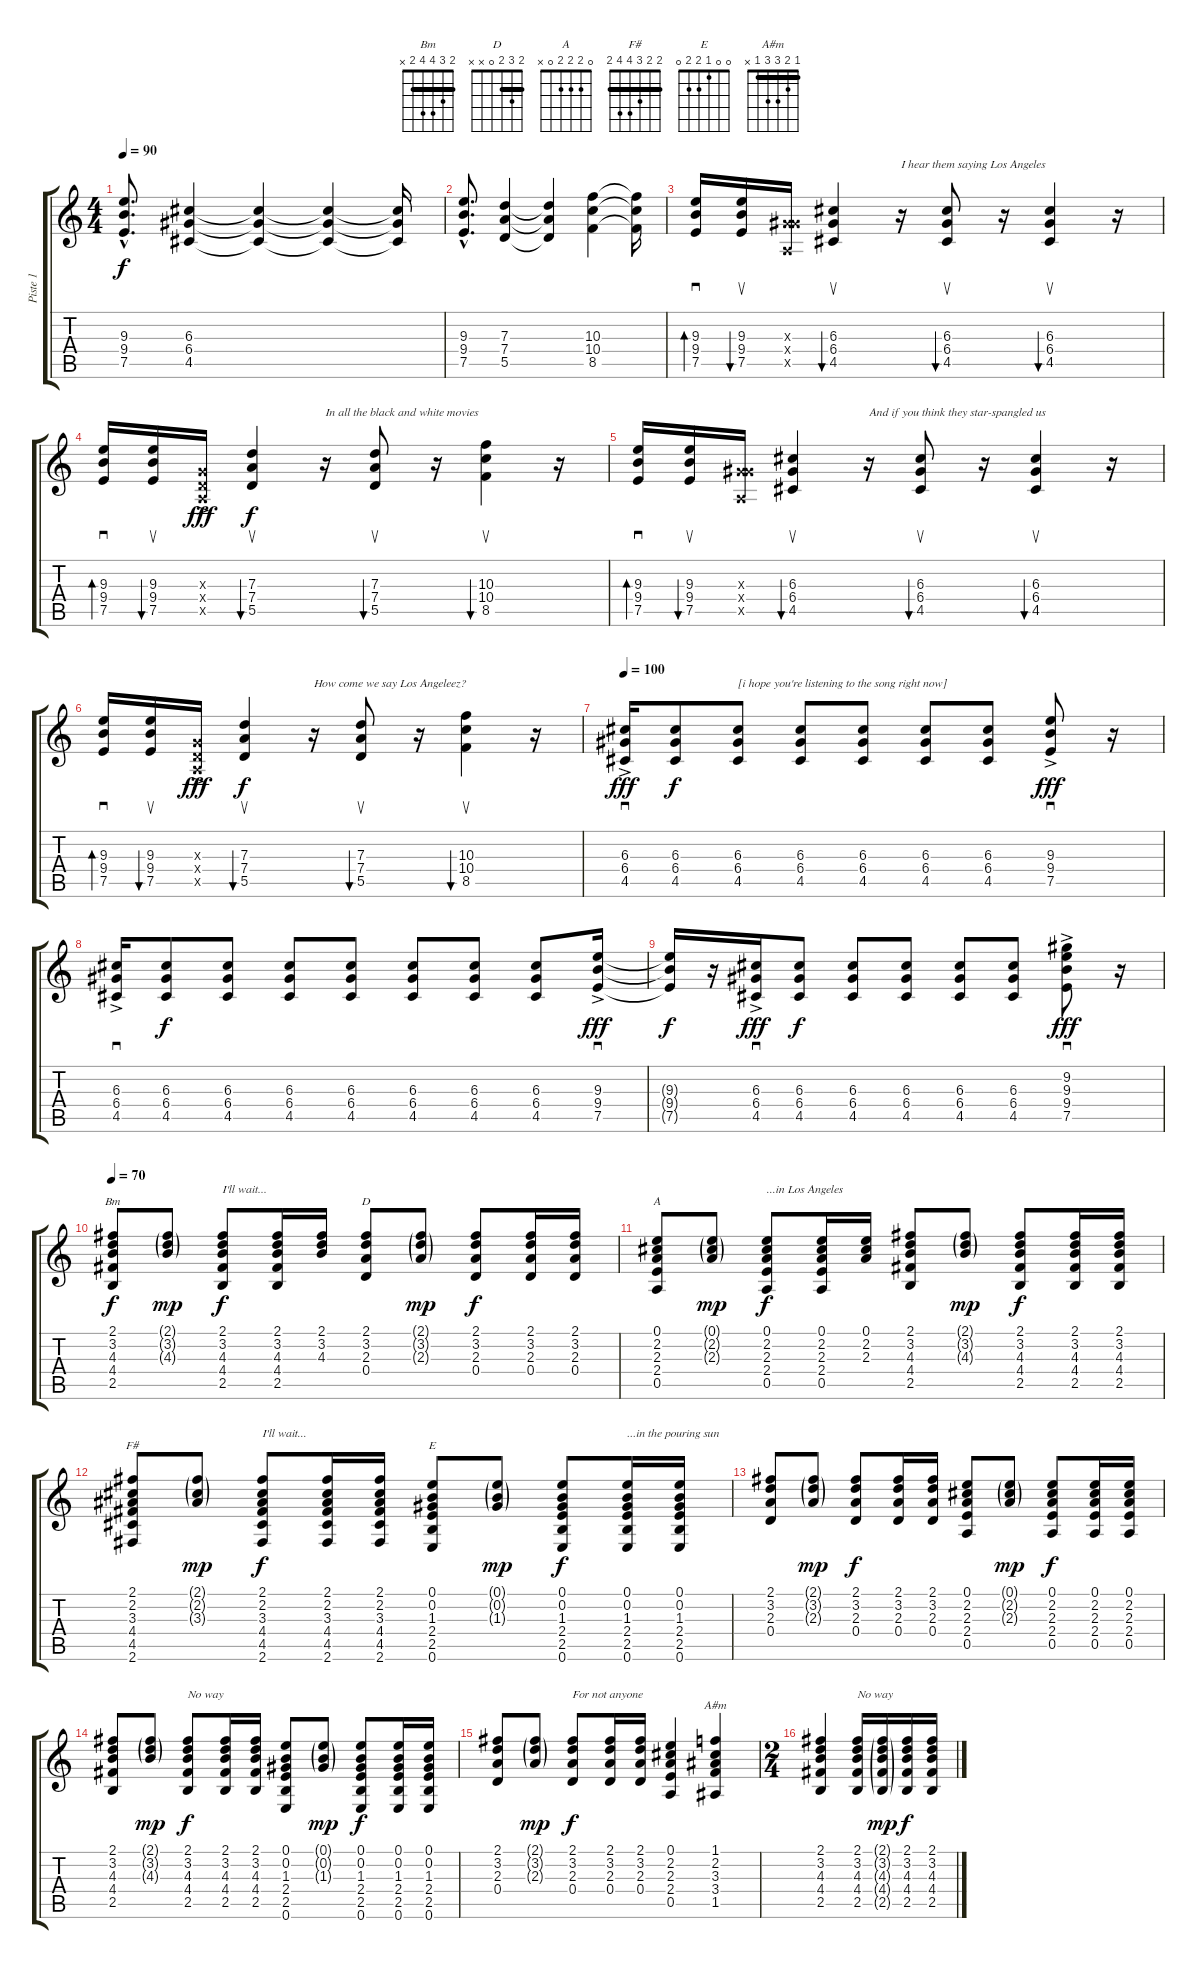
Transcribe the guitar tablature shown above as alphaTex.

\track ("Piste 1" "Piste 1") {instrument distortionguitar}
\staff {score tabs}
\tuning (E4 B3 G3 D3 A2 E2) {hide}
\chord ("Bm" 2 3 4 4 2 x) {barre 2}
\chord ("D" 2 3 2 0 x x) {barre 2}
\chord ("A" 0 2 2 2 0 x)
\chord ("F#" 2 2 3 4 4 2) {barre 2}
\chord ("E" 0 0 1 2 2 0)
\chord ("A#m" 1 2 3 3 1 x) {barre 1}
\ts (4 4)
\tempo 90
\clef g2
\ks c
(9.3{hac} 9.4{hac} 7.5{hac}).8{d dy f} (6.3 6.4 4.5).4 (6.3{t} 6.4{t} 4.5{t}).4 (6.3{t} 6.4{t} 4.5{t}).4 (6.3{t} 6.4{t} 4.5{t}).16 |
(9.3{hac} 9.4{hac} 7.5{hac}).8{d} (7.3 7.4 5.5).4 (7.3{t} 7.4{t} 5.5{t}).4 (10.3 10.4 8.5).4 (10.3{t} 10.4{t} 8.5{t}).16 |
(9.3 9.4 7.5).16{sd bd 60} (9.3 9.4 7.5).16{su bu 60} (0.3{x} 6.4{x} 0.5{x}).16 (6.3 6.4 4.5).4{su bu 60} r.16{txt "I hear them saying Los Angeles"} (6.3 6.4 4.5).8{su bu 60} r.16 (6.3 6.4 4.5).4{su bu 60} r.16 |
(9.3 9.4 7.5).16{sd bd 60} (9.3 9.4 7.5).16{su bu 60} (0.3{ac x} 0.4{ac x} 0.5{ac x}).16{dy fff} (7.3 7.4 5.5).4{su bu 60 dy f} r.16{txt "In all the black and white movies"} (7.3 7.4 5.5).8{su bu 60} r.16 (10.3 10.4 8.5).4{su bu 60} r.16 |
(9.3 9.4 7.5).16{sd bd 60} (9.3 9.4 7.5).16{su bu 60} (0.3{x} 6.4{x} 0.5{x}).16 (6.3 6.4 4.5).4{su bu 60} r.16{txt "And if you think they star-spangled us"} (6.3 6.4 4.5).8{su bu 60} r.16 (6.3 6.4 4.5).4{su bu 60} r.16 |
(9.3 9.4 7.5).16{sd bd 60} (9.3 9.4 7.5).16{su bu 60} (0.3{ac x} 0.4{ac x} 0.5{ac x}).16{dy fff} (7.3 7.4 5.5).4{su bu 60 dy f} r.16{txt "How come we say Los Angeleez?"} (7.3 7.4 5.5).8{su bu 60} r.16 (10.3 10.4 8.5).4{su bu 60} r.16 |
\tempo 100
(6.3{ac} 6.4{ac} 4.5{ac}).16{sd dy fff} (6.3 6.4 4.5).8{dy f} (6.3 6.4 4.5).8{txt "[i hope you're listening to the song right now]"} (6.3 6.4 4.5).8 (6.3 6.4 4.5).8 (6.3 6.4 4.5).8 (6.3 6.4 4.5).8 (9.3{ac} 9.4{ac} 7.5{ac}).8{sd dy fff} r.16 |
(6.3{ac} 6.4{ac} 4.5{ac}).16{sd} (6.3 6.4 4.5).8{dy f} (6.3 6.4 4.5).8 (6.3 6.4 4.5).8 (6.3 6.4 4.5).8 (6.3 6.4 4.5).8 (6.3 6.4 4.5).8 (6.3 6.4 4.5).8 (9.3{ac} 9.4{ac} 7.5{ac}).16{sd dy fff} |
(9.3{t} 9.4{t} 7.5{t}).16{dy f} r.16 (6.3{ac} 6.4{ac} 4.5{ac}).16{sd dy fff} (6.3 6.4 4.5).8{dy f} (6.3 6.4 4.5).8 (6.3 6.4 4.5).8 (6.3 6.4 4.5).8 (6.3 6.4 4.5).8 (9.2{ac} 9.3{ac} 9.4{ac} 7.5{ac}).8{sd dy fff} r.16 |
\tempo 70
(2.1 3.2 4.3 4.4 2.5).8{ch "Bm" dy f} (2.1{g} 3.2{g} 4.3{g}).8{dy mp} (2.1 3.2 4.3 4.4 2.5).8{txt "I'll wait..." dy f} (2.1 3.2 4.3 4.4 2.5).16 (2.1 3.2 4.3).16 (2.1 3.2 2.3 0.4).8{ch "D"} (2.1{g} 3.2{g} 2.3{g}).8{dy mp} (2.1 3.2 2.3 0.4).8{dy f} (2.1 3.2 2.3 0.4).16 (2.1 3.2 2.3 0.4).16 |
(0.1 2.2 2.3 2.4 0.5).8{ch "A"} (0.1{g} 2.2{g} 2.3{g}).8{dy mp} (0.1 2.2 2.3 2.4 0.5).8{txt "...in Los Angeles" dy f} (0.1 2.2 2.3 2.4 0.5).16 (0.1 2.2 2.3).16 (2.1 3.2 4.3 4.4 2.5).8 (2.1{g} 3.2{g} 4.3{g}).8{dy mp} (2.1 3.2 4.3 4.4 2.5).8{dy f} (2.1 3.2 4.3 4.4 2.5).16 (2.1 3.2 4.3 4.4 2.5).16 |
(2.1 2.2 3.3 4.4 4.5 2.6).8{ch "F#"} (2.1{g} 2.2{g} 3.3{g}).8{dy mp} (2.1 2.2 3.3 4.4 4.5 2.6).8{txt "I'll wait..." dy f} (2.1 2.2 3.3 4.4 4.5 2.6).16 (2.1 2.2 3.3 4.4 4.5 2.6).16 (0.1 0.2 1.3 2.4 2.5 0.6).8{ch "E"} (0.1{g} 0.2{g} 1.3{g}).8{dy mp} (0.1 0.2 1.3 2.4 2.5 0.6).8{dy f} (0.1 0.2 1.3 2.4 2.5 0.6).16{txt "...in the pouring sun"} (0.1 0.2 1.3 2.4 2.5 0.6).16 |
(2.1 3.2 2.3 0.4).8 (2.1{g} 3.2{g} 2.3{g}).8{dy mp} (2.1 3.2 2.3 0.4).8{dy f} (2.1 3.2 2.3 0.4).16 (2.1 3.2 2.3 0.4).16 (0.1 2.2 2.3 2.4 0.5).8 (0.1{g} 2.2{g} 2.3{g}).8{dy mp} (0.1 2.2 2.3 2.4 0.5).8{dy f} (0.1 2.2 2.3 2.4 0.5).16 (0.1 2.2 2.3 2.4 0.5).16 |
(2.1 3.2 4.3 4.4 2.5).8 (2.1{g} 3.2{g} 4.3{g}).8{dy mp} (2.1 3.2 4.3 4.4 2.5).8{txt "No way" dy f} (2.1 3.2 4.3 4.4 2.5).16 (2.1 3.2 4.3 4.4 2.5).16 (0.1 0.2 1.3 2.4 2.5 0.6).8 (0.1{g} 0.2{g} 1.3{g}).8{dy mp} (0.1 0.2 1.3 2.4 2.5 0.6).8{dy f} (0.1 0.2 1.3 2.4 2.5 0.6).16 (0.1 0.2 1.3 2.4 2.5 0.6).16 |
(2.1 3.2 2.3 0.4).8 (2.1{g} 3.2{g} 2.3{g}).8{dy mp} (2.1 3.2 2.3 0.4).8{txt "For not anyone" dy f} (2.1 3.2 2.3 0.4).16 (2.1 3.2 2.3 0.4).16 (0.1 2.2 2.3 2.4 0.5).4 (1.1 2.2 3.3 3.4 1.5).4{ch "A#m"} |
\ts (2 4)
(2.1 3.2 4.3 4.4 2.5).4 (2.1 3.2 4.3 4.4 2.5).16{txt "No way"} (2.1{g} 3.2{g} 4.3{g} 4.4{g} 2.5{g}).16{dy mp} (2.1 3.2 4.3 4.4 2.5).16{dy f} (2.1 3.2 4.3 4.4 2.5).16
